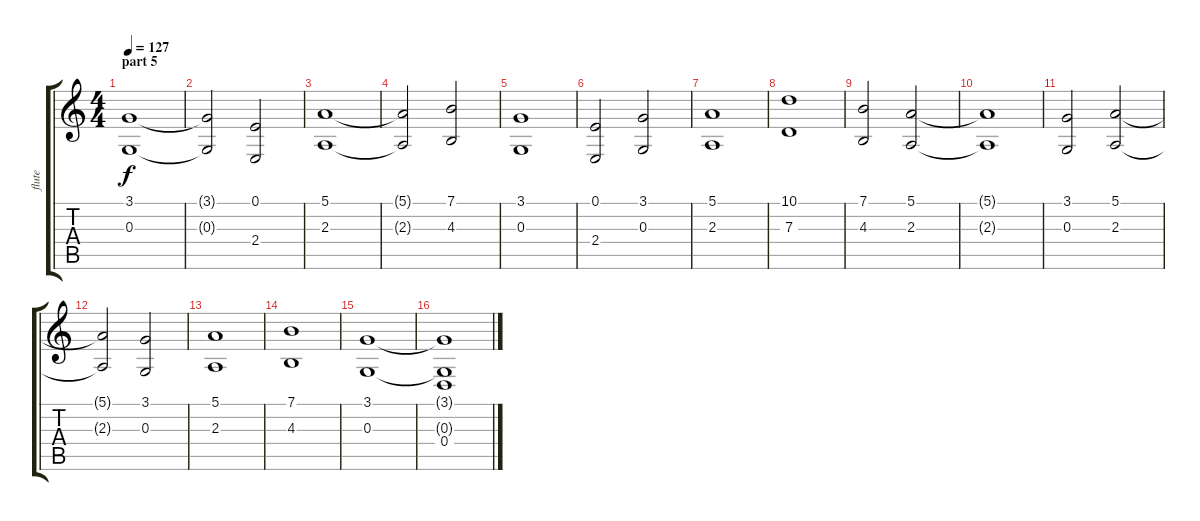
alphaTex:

\track ("flute" "flute") {instrument flute}
\staff {score tabs}
\tuning (E4 B3 G3 D3 A2 E2) {hide}
\ts (4 4)
\section ("" "part 5")
\tempo 127
\clef g2
\ks c
(3.1 0.3).1{dy f} |
(3.1{t} 0.3{t}).2 (0.1 2.4).2 |
(5.1 2.3).1 |
(5.1{t} 2.3{t}).2 (7.1 4.3).2 |
(3.1 0.3).1 |
(0.1 2.4).2 (3.1 0.3).2 |
(5.1 2.3).1 |
(10.1 7.3).1 |
(7.1 4.3).2 (5.1 2.3).2 |
(5.1{t} 2.3{t}).1 |
(3.1 0.3).2 (5.1 2.3).2 |
(5.1{t} 2.3{t}).2 (3.1 0.3).2 |
(5.1 2.3).1 |
(7.1 4.3).1 |
(3.1 0.3).1 |
(3.1{t} 0.3{t} 0.4).1{volume 0}
